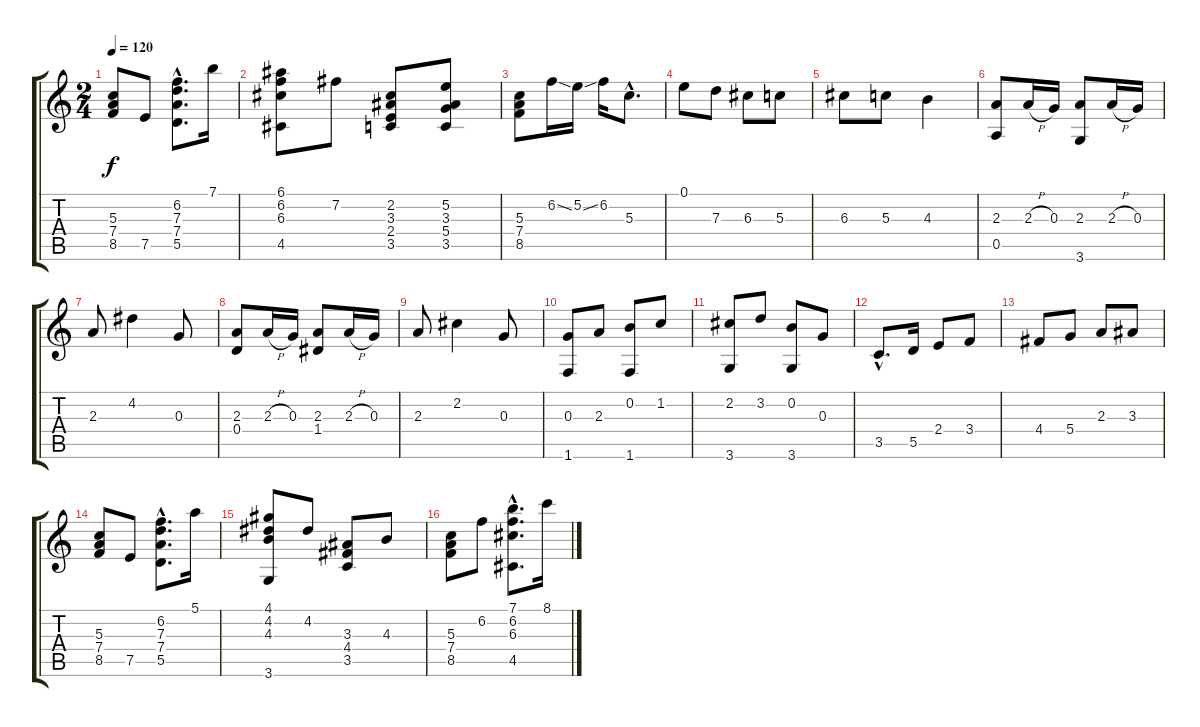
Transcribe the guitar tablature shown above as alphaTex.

\track "" {instrument acousticguitarsteel}
\staff {score tabs}
\tuning (E4 B3 G3 D3 A2 E2) {hide}
\ts (2 4)
\tempo 120
\clef g2
\ks c
(5.3 7.4 8.5).8{dy f} 7.5.8 (6.2{hac} 7.3{hac} 7.4{hac} 5.5{hac}).8{d} 7.1.16 |
(6.1 6.2 6.3 4.5).8 7.2.8 (2.2 3.3 2.4 3.5).8 (5.2 3.3 5.4 3.5).8 |
(5.3 7.4 8.5).8 6.2{ss}.16 5.2{ss}.16 6.2.16 5.3{hac}.8{d} |
0.1.8 7.3.8 6.3.8 5.3.8 |
6.3.8 5.3.8 4.3.4 |
(2.3 0.5).8 2.3{h}.16 0.3.16 (2.3 3.6).8 2.3{h}.16 0.3.16 |
2.3.8 4.2.4 0.3.8 |
(2.3 0.4).8 2.3{h}.16 0.3.16 (2.3 1.4).8 2.3{h}.16 0.3.16 |
2.3.8 2.2.4 0.3.8 |
(0.3 1.6).8 2.3.8 (0.2 1.6).8 1.2.8 |
(2.2 3.6).8 3.2.8 (0.2 3.6).8 0.3.8 |
3.5{hac}.8{d} 5.5.16 2.4.8 3.4.8 |
4.4.8 5.4.8 2.3.8 3.3.8 |
(5.3 7.4 8.5).8 7.5.8 (6.2{hac} 7.3{hac} 7.4{hac} 5.5{hac}).8{d} 5.1.16 |
(4.1 4.2 4.3 3.6).8 4.2.8 (3.3 4.4 3.5).8 4.3.8 |
(5.3 7.4 8.5).8 6.2.8 (7.1{hac} 6.2{hac} 6.3{hac} 4.5{hac}).8{d} 8.1.16
